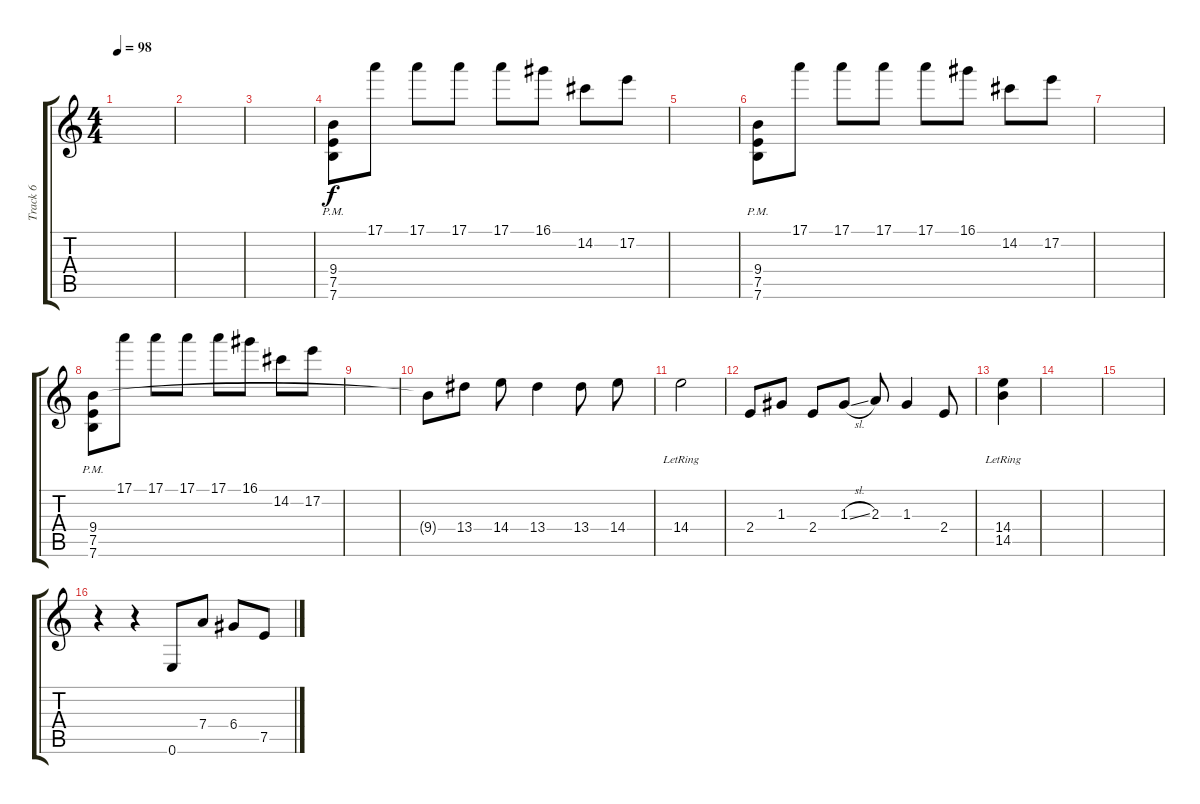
\track ("Track 6" "Track 6") {instrument distortionguitar}
\staff {score tabs}
\tuning (E4 B3 G3 D3 A2 E2) {hide}
\ts (4 4)
\tempo 98
\clef g2
\ks c
|
|
|
(9.4{pm} 7.5{pm} 7.6{pm}).8 17.1.8 17.1.8 17.1.8 17.1.8 16.1.8 14.2.8 17.2.8 |
|
(9.4{pm} 7.5{pm} 7.6{pm}).8 17.1.8 17.1.8 17.1.8 17.1.8 16.1.8 14.2.8 17.2.8 |
|
(9.4{pm} 7.5{pm} 7.6{pm}).8 17.1.8 17.1.8 17.1.8 17.1.8 16.1.8 14.2.8 17.2.8 |
|
9.4{t}.8 13.4.8 14.4.8 13.4.4 13.4.8 14.4.8 |
14.4{lr}.2 |
2.4.8 1.3.8 2.4.8 1.3{sl}.8 2.3.8 1.3.4 2.4.8 |
(14.4{lr} 14.5{lr}).4 |
|
|
r.4 r.4 0.6.8 7.4.8 6.4.8 7.5.8
